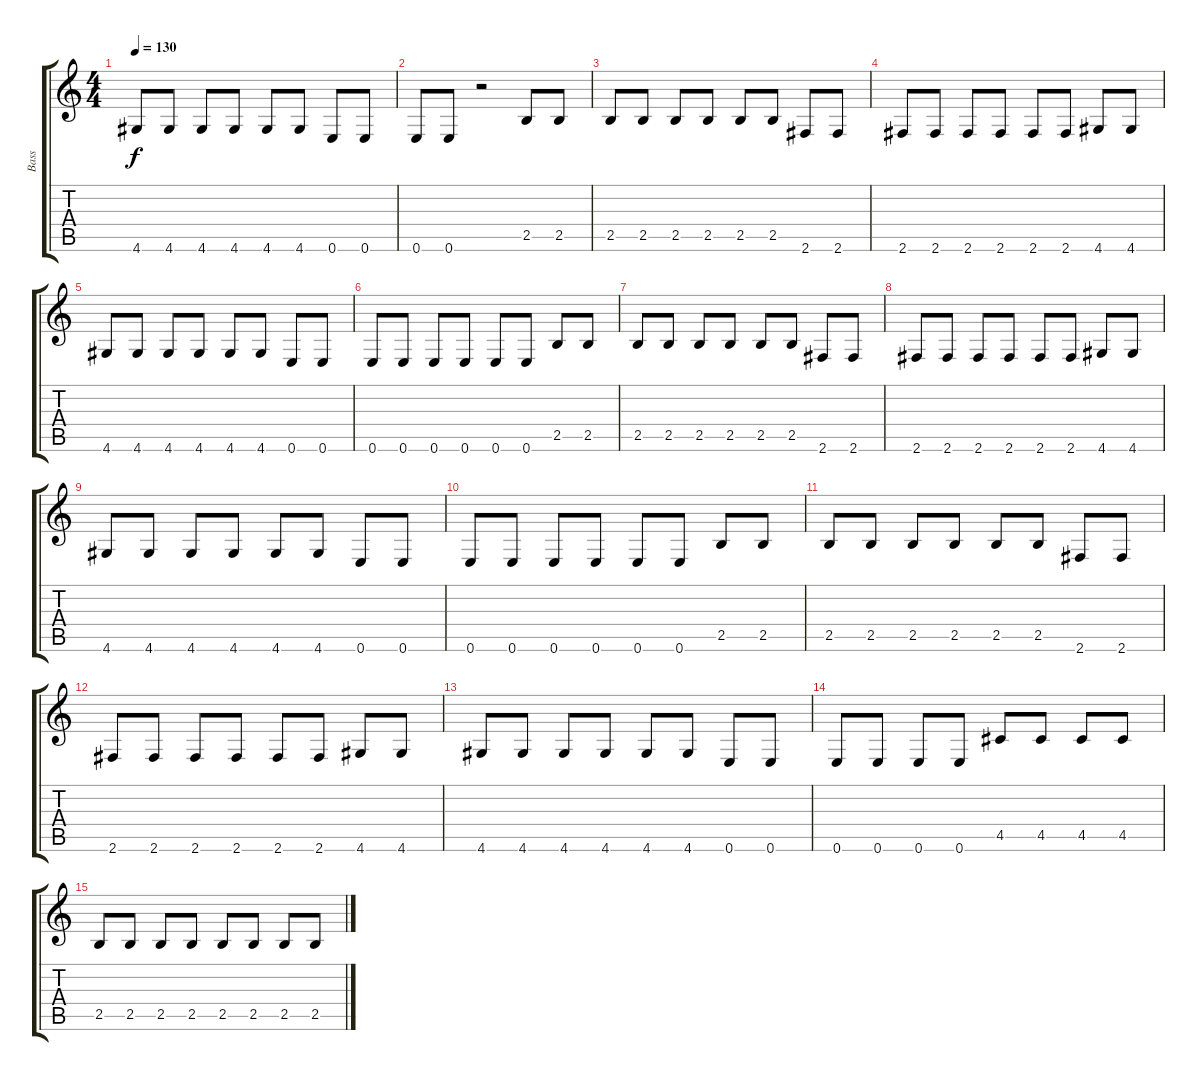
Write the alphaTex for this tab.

\track ("Bass" "Bass") {instrument electricbasspick}
\staff {score tabs}
\tuning (E4 B3 G3 D3 A2 E2) {hide}
\ts (4 4)
\tempo 130
\clef g2
\ks c
4.6.8{dy f} 4.6.8 4.6.8 4.6.8 4.6.8 4.6.8 0.6.8 0.6.8 |
0.6.8 0.6.8 r.2 2.5.8 2.5.8 |
2.5.8 2.5.8 2.5.8 2.5.8 2.5.8 2.5.8 2.6.8 2.6.8 |
2.6.8 2.6.8 2.6.8 2.6.8 2.6.8 2.6.8 4.6.8 4.6.8 |
4.6.8 4.6.8 4.6.8 4.6.8 4.6.8 4.6.8 0.6.8 0.6.8 |
0.6.8 0.6.8 0.6.8 0.6.8 0.6.8 0.6.8 2.5.8 2.5.8 |
2.5.8 2.5.8 2.5.8 2.5.8 2.5.8 2.5.8 2.6.8 2.6.8 |
2.6.8 2.6.8 2.6.8 2.6.8 2.6.8 2.6.8 4.6.8 4.6.8 |
4.6.8 4.6.8 4.6.8 4.6.8 4.6.8 4.6.8 0.6.8 0.6.8 |
0.6.8 0.6.8 0.6.8 0.6.8 0.6.8 0.6.8 2.5.8 2.5.8 |
2.5.8 2.5.8 2.5.8 2.5.8 2.5.8 2.5.8 2.6.8 2.6.8 |
2.6.8 2.6.8 2.6.8 2.6.8 2.6.8 2.6.8 4.6.8 4.6.8 |
4.6.8 4.6.8 4.6.8 4.6.8 4.6.8 4.6.8 0.6.8 0.6.8 |
0.6.8 0.6.8 0.6.8 0.6.8 4.5.8 4.5.8 4.5.8 4.5.8 |
2.5.8 2.5.8 2.5.8 2.5.8 2.5.8 2.5.8 2.5.8 2.5.8
